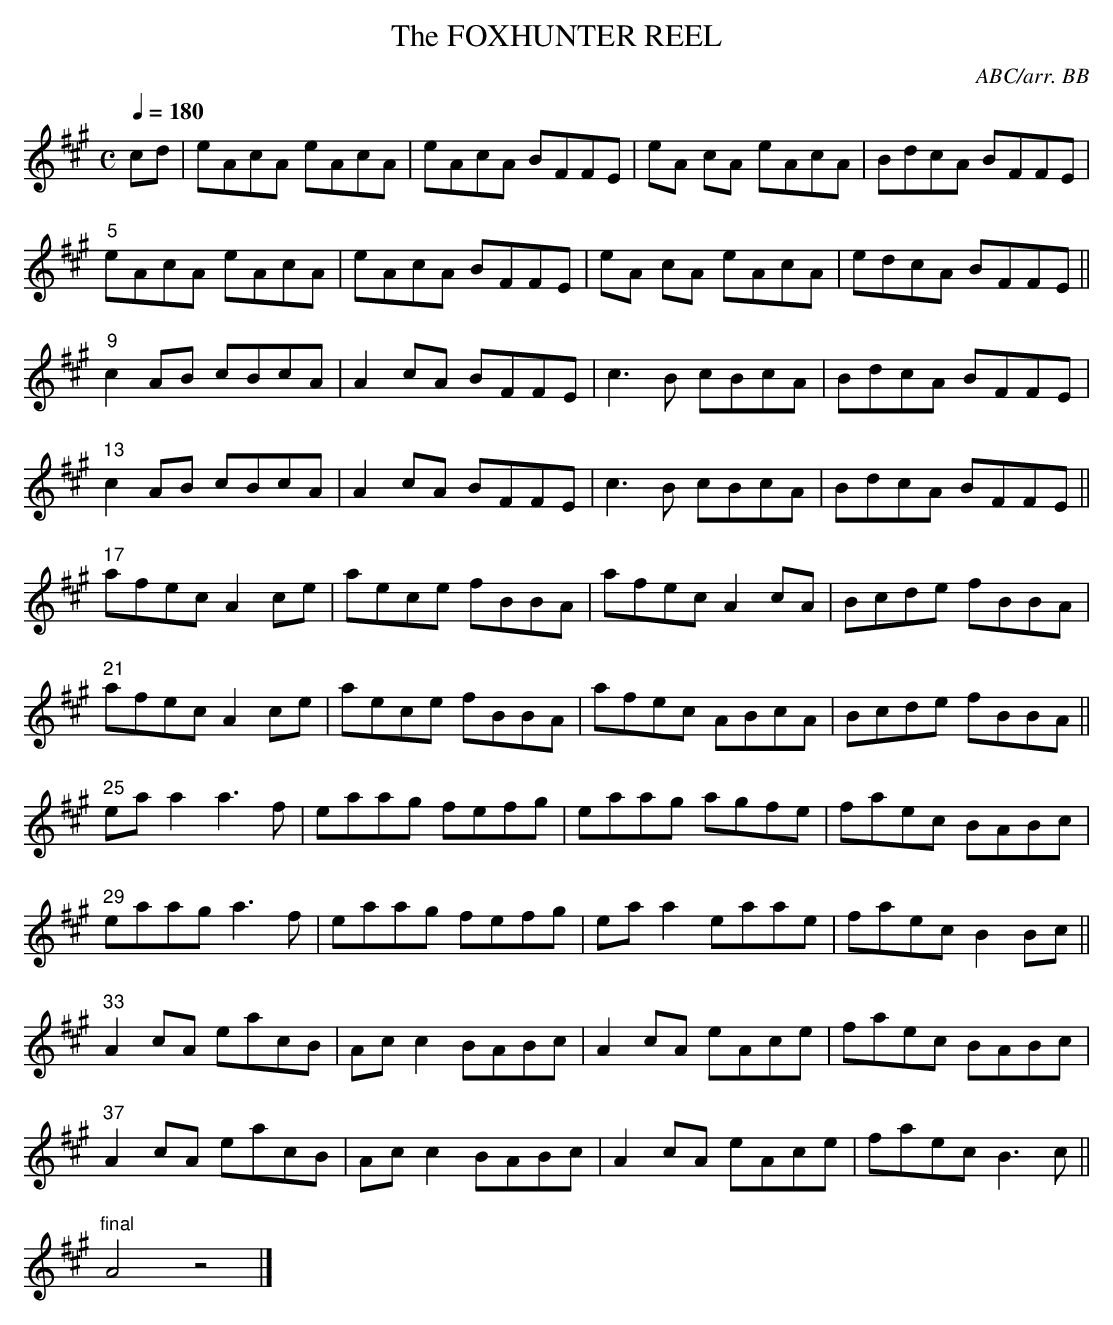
X:1
T:FOXHUNTER REEL, The
C:ABC/arr. BB
M:C
Q:1/4=180
K:A
cd|eAcA eAcA|eAcA BFFE|eA cA eAcA|BdcA BFFE|
"5"eAcA eAcA|eAcA BFFE|eA cA eAcA|edcA BFFE||
"9"c2AB cBcA|A2cA BFFE|c3B cBcA|BdcA BFFE|
"13"c2AB cBcA|A2cA BFFE|c3B cBcA|BdcA BFFE||
"17"afec A2ce|aece fBBA|afec A2cA|Bcde fBBA|
"21"afec A2ce|aece fBBA|afec ABcA|Bcde fBBA||
"25"eaa2 a3f|eaag fefg|eaag agfe|faec BABc|
"29"eaag a3f|eaag fefg|eaa2 eaae|faec B2Bc||
"33"A2 cA eacB|Acc2 BABc|A2 cA eAce|faec BABc|
"37"A2 cA eacB|Acc2 BABc|A2 cA eAce|faec B3c||
"final"A4z4|]
